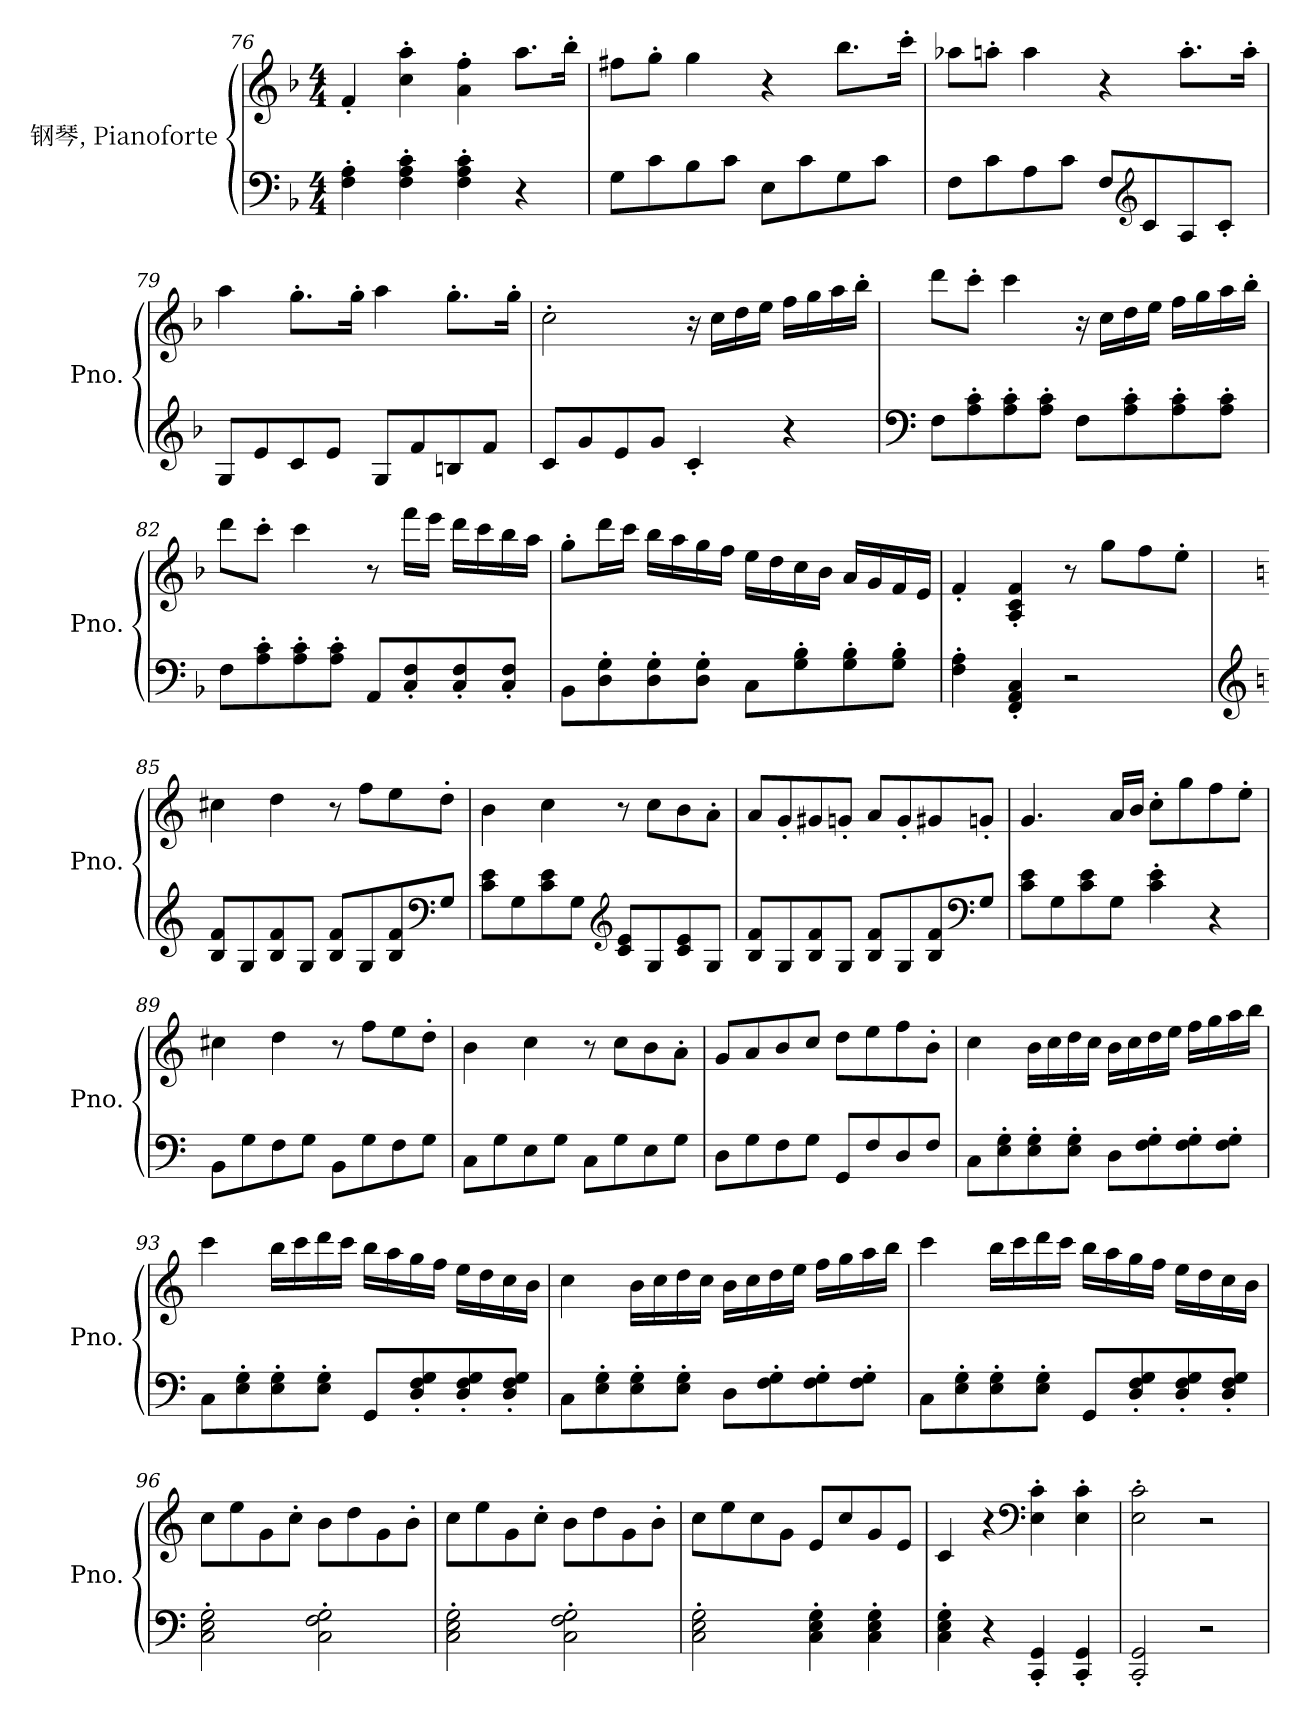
**kern	**kern
*part2	*part1
*staff2	*staff1
*I"钢琴, Pianoforte	*I"钢琴, Pianoforte
*I'Pno.	*I'Pno.
*clefF4	*clefG2
*k[b-]	*k[b-]
*M4/4	*M4/4
=76	=76
4F\' 4A\'	4f'/
4F\' 4A\' 4c\'	4cc\' 4aa\'
4F\' 4A\' 4c\'	4a\' 4ff\'
*	*MM104
4r	8.aa\L
*	*MM107
.	16bb-'\Jk
!!LO:LB:g=z
=77	=77
*	*MM108
8G\L	8ff#X\L
8c\	8gg'\J
8B-\	4gg\
8c\J	.
8E\L	4r
8c\	.
8G\	8.bb-\L
8c\J	.
.	16ccc'\Jk
=78	=78
8F\L	8aa-X\L
8c\	8aan'\J
8A\	4aa\
8c\J	.
8F/L	4r
*clefG2	*
8c/	.
8A/	8.aa'\L
8c'/J	.
.	16aa'\Jk
=79	=79
8G/L	4aa\
8e/	.
8c/	8.gg'\L
8e/J	.
.	16gg'\Jk
8G/L	4aa\
8f/	.
8Bn/	8.gg'\L
8f/J	.
.	16gg'\Jk
!!LO:LB:g=z
=80	=80
8c/L	2cc'\
8g/	.
8e/	.
8g/J	.
4c'/	16r
.	16cc\LL
.	16dd\
.	16ee\JJ
4r	16ff\LL
.	16gg\
.	16aa\
.	16bb-'\JJ
=81	=81
*clefF4	*
8F\L	8ddd\L
8A\' 8c\'	8ccc'\J
8A\' 8c\'	4ccc\
8A\' 8c\'J	.
8F\L	16r
.	16cc\LL
8A\' 8c\'	16dd\
.	16ee\JJ
8A\' 8c\'	16ff\LL
.	16gg\
8A\' 8c\'J	16aa\
.	16bb-'\JJ
=82	=82
8F\L	8ddd\L
8A\' 8c\'	8ccc'\J
8A\' 8c\'	4ccc\
8A\' 8c\'J	.
8AA/L	8r
8C/' 8F/'	16fff\LL
.	16eee\JJ
8C/' 8F/'	16ddd\LL
.	16ccc\
8C/' 8F/'J	16bb-\
.	16aa\JJ
!!LO:LB:g=z
=83	=83
8BB-\L	8gg'\L
8D\' 8G\'	16ddd\L
.	16ccc\JJ
8D\' 8G\'	16bb-\LL
.	16aa\
8D\' 8G\'J	16gg\
.	16ff\JJ
8C\L	16ee\LL
.	16dd\
8G\' 8B-\'	16cc\
.	16b-\JJ
8G\' 8B-\'	16a/LL
.	16g/
8G\' 8B-\'J	16f/
.	16e/JJ
=84	=84
4F\' 4A\'	4f'/
4FF/' 4AA/' 4C/'	4A/' 4c/' 4f/'
2r	8r
*	*MM104
.	8gg\L
.	8ff\
.	8ee'\J
=85	=85
*clefG2	*
*k[]	*k[]
*	*MM108
8B/ 8f/L	4cc#X\
8G/	.
8B/ 8f/	4dd\
8G/J	.
8B/ 8f/L	8r
8G/	8ff\L
8B/ 8f/	8ee\
*clefF4	*
8G/J	8dd'\J
!!LO:LB:g=z
=86	=86
8c\ 8e\L	4b\
8G\	.
8c\ 8e\	4cc\
8G\J	.
*clefG2	*
8c/ 8e/L	8r
8G/	8cc\L
8c/ 8e/	8b\
8G/J	8a'\J
=87	=87
8B/ 8f/L	8a/L
8G/	8g'/
8B/ 8f/	8g#X/
8G/J	8gn'/J
8B/ 8f/L	8a/L
8G/	8g'/
8B/ 8f/	8g#X/
*clefF4	*
8G/J	8gn'/J
=88	=88
8c\ 8e\L	4.g/
8G\	.
8c\ 8e\	.
8G\J	16a/LL
.	16b/JJ
4c\' 4e\'	8cc'\L
.	8gg\
4r	8ff\
.	8ee'\J
=89	=89
8BB\L	4cc#X\
8G\	.
8F\	4dd\
8G\J	.
8BB\L	8r
8G\	8ff\L
8F\	8ee\
8G\J	8dd'\J
!!LO:LB:g=z
=90	=90
8C\L	4b\
8G\	.
8E\	4cc\
8G\J	.
8C\L	8r
8G\	8cc\L
8E\	8b\
8G\J	8a'\J
=91	=91
8D\L	8g/L
8G\	8a/
8F\	8b/
8G\J	8cc/J
8GG/L	8dd\L
8F/	8ee\
8D/	8ff\
8F/J	8b'\J
=92	=92
8C\L	4cc\
8E\' 8G\'	.
8E\' 8G\'	16b\LL
.	16cc\
8E\' 8G\'J	16dd\
.	16cc\JJ
8D\L	16b\LL
.	16cc\
8F\' 8G\'	16dd\
.	16ee\JJ
8F\' 8G\'	16ff\LL
.	16gg\
8F\' 8G\'J	16aa\
.	16bb\JJ
!!LO:PB:g=z
=93	=93
8C\L	4ccc\
8E\' 8G\'	.
8E\' 8G\'	16bb\LL
.	16ccc\
8E\' 8G\'J	16ddd\
.	16ccc\JJ
8GG/L	16bb\LL
.	16aa\
8D/' 8F/' 8G/'	16gg\
.	16ff\JJ
8D/' 8F/' 8G/'	16ee\LL
.	16dd\
8D/' 8F/' 8G/'J	16cc\
.	16b\JJ
=94	=94
8C\L	4cc\
8E\' 8G\'	.
8E\' 8G\'	16b\LL
.	16cc\
8E\' 8G\'J	16dd\
.	16cc\JJ
8D\L	16b\LL
.	16cc\
8F\' 8G\'	16dd\
.	16ee\JJ
8F\' 8G\'	16ff\LL
.	16gg\
8F\' 8G\'J	16aa\
.	16bb\JJ
!!LO:LB:g=z
=95	=95
8C\L	4ccc\
8E\' 8G\'	.
8E\' 8G\'	16bb\LL
.	16ccc\
8E\' 8G\'J	16ddd\
.	16ccc\JJ
8GG/L	16bb\LL
.	16aa\
8D/' 8F/' 8G/'	16gg\
.	16ff\JJ
8D/' 8F/' 8G/'	16ee\LL
.	16dd\
8D/' 8F/' 8G/'J	16cc\
.	16b\JJ
=96	=96
2C\' 2E\' 2G\'	8cc\L
.	8ee\
.	8g\
.	8cc'\J
2C\' 2F\' 2G\'	8b\L
.	8dd\
.	8g\
.	8b'\J
=97	=97
2C\' 2E\' 2G\'	8cc\L
.	8ee\
.	8g\
.	8cc'\J
2C\' 2F\' 2G\'	8b\L
.	8dd\
.	8g\
.	8b'\J
=98	=98
2C\' 2E\' 2G\'	8cc\L
.	8ee\
.	8cc\
.	8g\J
4C\' 4E\' 4G\'	8e/L
.	8cc/
4C\' 4E\' 4G\'	8g/
.	8e/J
!!LO:LB:g=z
=99	=99
4C\' 4E\' 4G\'	4c/
4r	4r
*	*clefF4
4CC/' 4GG/'	4E\' 4c\'
4CC/' 4GG/'	4E\' 4c\'
=100	=100
*	*MM64
2CC/' 2GG/'	2E\' 2c\'
*	*MM86
2r	2r
=	=
*-	*-
